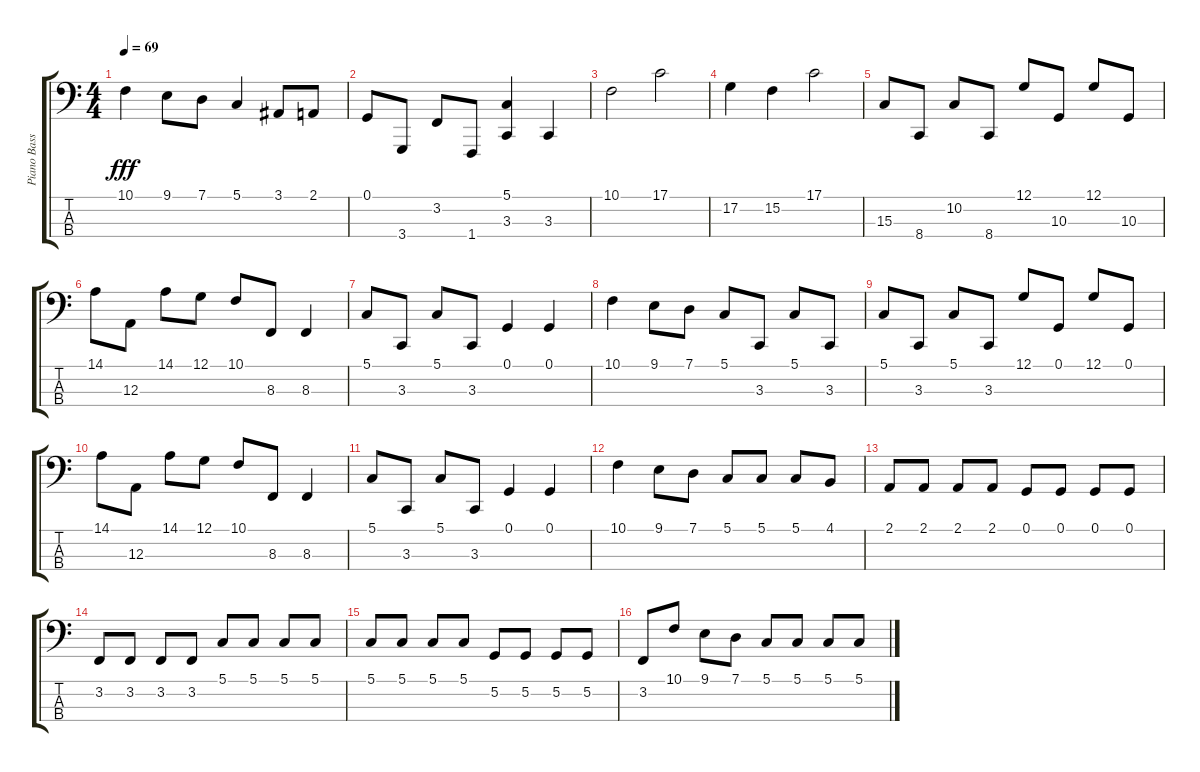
\track ("Piano Bass" "Piano Bass") {instrument acousticgrandpiano}
\staff {score tabs}
\tuning (G2 D2 A1 E1) {hide}
\ts (4 4)
\tempo 69
\clef f4
\ks c
10.1.4{dy fff} 9.1.8 7.1.8 5.1.4 3.1.8 2.1.8 |
0.1.8 3.4.8 3.2.8 1.4.8 (5.1 3.3).4 3.3.4 |
10.1.2 17.1.2 |
17.2.4 15.2.4 17.1.2 |
15.3.8 8.4.8 10.2.8 8.4.8 12.1.8 10.3.8 12.1.8 10.3.8 |
14.1.8 12.3.8 14.1.8 12.1.8 10.1.8 8.3.8 8.3.4 |
5.1.8 3.3.8 5.1.8 3.3.8 0.1.4 0.1.4 |
10.1.4 9.1.8 7.1.8 5.1.8 3.3.8 5.1.8 3.3.8 |
5.1.8 3.3.8 5.1.8 3.3.8 12.1.8 0.1.8 12.1.8 0.1.8 |
14.1.8 12.3.8 14.1.8 12.1.8 10.1.8 8.3.8 8.3.4 |
5.1.8 3.3.8 5.1.8 3.3.8 0.1.4 0.1.4 |
10.1.4 9.1.8 7.1.8 5.1.8 5.1.8 5.1.8 4.1.8 |
2.1.8 2.1.8 2.1.8 2.1.8 0.1.8 0.1.8 0.1.8 0.1.8 |
3.2.8 3.2.8 3.2.8 3.2.8 5.1.8 5.1.8 5.1.8 5.1.8 |
5.1.8 5.1.8 5.1.8 5.1.8 5.2.8 5.2.8 5.2.8 5.2.8 |
3.2.8 10.1.8 9.1.8 7.1.8 5.1.8 5.1.8 5.1.8 5.1.8
